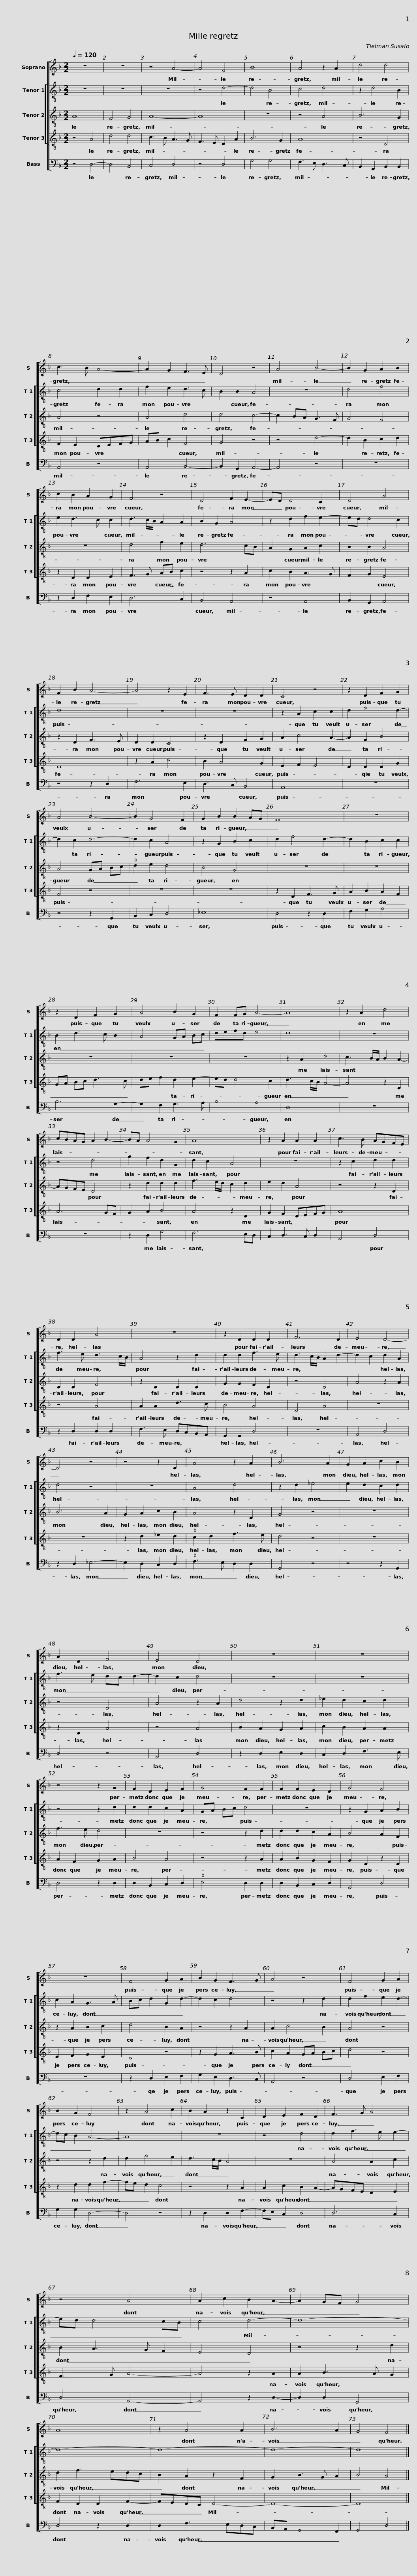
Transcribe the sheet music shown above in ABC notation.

X:1
%%score [ 1 [ 2 3 4 ] 5 ]
L:1/8
Q:1/4=120
M:2/2
I:linebreak $
K:F
V:1 treble
V:2 treble-8
V:3 treble-8
V:4 treble-8
V:5 bass
V:1
 z8 | z8 | z4 A4- | A4 F4 | B8 |$ %5
 A4 z2 A2 | d4 d4 | c3 B A4- | A2 G2 F3 E | D4 z4 | %10
 A4 B4- |$ B2 G2 A2 B2 | c2 B2 A2 G2 | F4 z4 | D4 F2 E2- |$ %15
 ED D4 C2 | D4 A4 |$ F2 B2 A4- | A4 z2 E2 | F3 E D2 D2 | %20
 C4 z4 | z2 D2 F2 G2 |$ A4 B4- |$ B2 G4 F2 | G2 B2 B2 AG | %25
 F8 | z8 | z2 D2 F2 G2 |$ A4 B2 G2 |$ F2 FG A4- | %30
 A8 | z2 A2 d4 | cBAG A2 B2- | BA A4 G2 |$ A8 |$ %35
 z2 A2 A2 A2 | c3 B AGFE | D2 D2 A4 | z8 |$ z2 D2 D2 D2 | %40
 F6 D2 |$ E4 D4- | D4 z4 | z4 z2 D2 | A4 z2 A2 | %45
 B6 A2 |$ G2 A2 c2 B2 |$ A2 D2 F4 | E4 D4 | z8 | %50
 z8 |$ z4 z2 G2 | F2 D2 E2 F2 |$ G4 F2 F2 | F2 F2 E2 D2 | %55
 G4 F4 | z8 | F4 G2 A2 |$ B2 G2 F3 G | A4 z4 | %60
 F4 G2 A2 | B2 G2 F4 | z2 A4 c2 |$ B2 A2 z2 C2 | D2 E2 F2 D2 | %65
 F3 G A4 | z4 A4 |$ A2 c2 B2 A2- |$ A2 GF G4 | A8 | %70
 z2 A4 A2 | B6 A2 | G4 F4 |] %73
V:2
 z8 | z8 | z8 | z4 d4- | d4 B4 |$ %5
 c4 d4 | z2 d4 B2 | c4 d2 d2 | f2 e2 d3 c | B2 B2 A4 | %10
 z8 |$ d4 f4 | e2 d3 c c2 | d3 c/B/ A2 A2 | B2 G2 A4 |$ %15
 z2 d2 f2 e2- | ed d4 c2 |$ d8 | z8 | z8 | %20
 z2 A2 c2 c2 | d2 f4 d2- |$ d2 c2 d4- |$ d2 c2 A4 | z2 G2 B2 c2 | %25
 d2 f4 d2- | d2 B2 c2 c2 | B2 d3 c B2 |$ A4 GA Bc |$ defd e4 | %30
 d8 | z8 | z4 d4 | g2 f2 d2 G2 |$ d2 c2 A4 |$ %35
 z8 | z2 c2 d2 d2 | f3 e d3 c/B/ | A4 z2 d2 |$ d2 d2 f3 e | %40
 d3 c/B/ A2 d2- |$ d2 c2 d2 A2 | d4 z4 | z8 | A4 d4 | %45
 z2 d2 _e4 |$ e2 d2 c2 d2 |$ f3 e dc d2- | d2 c2 d4 | z8 | %50
 z8 |$ z4 z2 d2 | d2 d2 c2 A2 |$ GA Bc d4 | z8 | %55
 z2 G2 A2 B2 | c2 A2 G3 A | Bc d2 G2 d2- |$ d2 c2 d4 | z4 z2 d2 | %60
 d2 f2 e2 d2- | dc B2 A4- | A8 |$ z8 | z4 d4 | %65
 d2 f3 e e2- | ed d4 cB |$ c4 d4- |$ d8- | d8- | %70
 d8- | d8- | d8 |] %73
V:3
 A8 | F4 G4 | A8- | A8 | z8 |$ %5
 z4 A4 | B6 G2 | A4 z4 | A4 d4 | d4 c4- | %10
 c2 BA G3 F |$ G4 F4 | z8 | d4 f2 e2 | d6 cB |$ %15
 A2 G2 A2 c2 | B2 B2 A4 |$ z2 D2 F3 E | D2 D2 C4 | z2 D2 F2 G2 | %20
 A2 c4 A2- | A2 F2 B4 |$ A4 GA Bc |$ d2 e2 d4 | B4 G4 | %25
 z8 | z8 | z8 |$ z8 |$ z8 | %30
 z2 A2 d4 | c3 B/A/ B2 A2- | AGFE D4 | z2 d2 d2 d2 |$ f3 e/d/ c2 d2 |$ %35
 e2 d2 A4 | z4 z2 D2 | D2 D2 F4 | z2 D2 D2 D2 |$ G2 G2 F2 D2 | %40
 z4 D4 |$ A4 z2 A2 | B6 A2 | G2 A2 c2 B2 | A4 z2 D2 | %45
 G4 z4 |$ z8 |$ z4 D4 | A4 z2 A2 | d4 z2 d2 | %50
 _e2 d2 c2 d2 |$ f3 e d4 | z8 |$ z4 z2 d2 | d2 d2 c2 A2 | %55
 B4 A2 F2 | z2 A2 B2 c2 | d4 B2 A2 |$ z4 z2 A2 | A2 c4 B2 | %60
 A4 z4 | z4 z2 d2 | d2 f4 e2 |$ d3 c/B/ A4 | z8 | %65
 A4 A2 c2 | B2 A3 G F2 |$ E4 D4 |$ z4 z2 d2 | d2 f3 edc | %70
 B2 A2 z2 F2 | G2 B3 G A2 | B4 A4 |] %73
V:4
 z4 A4 | d4 d4 | c3 B A3 G | F3 E D2 A2 | B6 G2 |$ %5
 A8 | z4 D4 | F2 E2 DEFG | AB c2 F4 | G4 z4 | %10
 z4 d4- |$ d2 B2 c2 d2 | z2 D2 D2 E2 | F3 G AB c2 | z4 z2 A2 |$ %15
 c2 B2 A3 G | F2 G2 E4 |$ D8 | z2 A2 c4 | B2 A4 G2 | %20
 E2 F2 E4 | D2 D2 D2 G2 |$ F4 z4 |$ z8 | z8 | %25
 z2 D2 F3 G | A2 B2 A2 F2 | GA Bc d3 c |$ de f2 d2 e2- |$ ed d4 c2 | %30
 d3 c/B/ A4- | A4 z2 D2 | A6 GF | G2 A2 B4 |$ A4 z2 D2 |$ %35
 G2 F2 DEFG | A8 | z4 A4 | A2 A2 d3 c |$ B4 A4 | %40
 D4 A4 |$ z8 | z8 | z2 d2 _e2 d2 | c2 d2 f3 e | %45
 d4 z4 |$ z8 |$ z2 D2 A4 | z4 A4 | B2 A2 G2 A2 | %50
 c2 B2 A2 A2 |$ A2 F2 G2 A2 | B4 A4 |$ z4 z2 A2 | A2 B2 G2 F2 | %55
 G2 D2 z2 D2 | E2 F2 G2 E2 | D4 z4 |$ z2 G2 A3 B | c2 A2 GA Bc | %60
 d4 z4 | z2 d2 d2 f2- | fe d2 c4 |$ z4 z2 A2 | A2 c2 B2 A2- | %65
 AGFE D2 E2 | F3 G A4- |$ A4 z2 A2 |$ A2 B3 A G2 | F2 D2 D2 F2- | %70
 FEDC D4- | D8- | D8 |] %73
V:5
 z4 D,4- | D,4 B,,4 | C,4 D,4 | z4 D,4 | G,4 G,4 |$ %5
 F,3 E, D,3 C, | B,,2 G,,2 B,,2 B,,2 | A,,4 z4 | A,,4 B,,4- | B,,2 G,,2 A,,4- | %10
 A,,4 z4 |$ z8 | z2 D,2 F,2 E,2 | D,6 C,2 | B,,4 A,,4 |$ %15
 z4 A,,4 | B,,2 G,,2 A,,4 |$ z4 z2 D,2 | F,6 E,2 | D,3 C, B,,4 | %20
 A,,8 | z8 |$ z4 z2 G,,2 |$ B,,2 C,2 D,4 | _E,8 | %25
 D,4 z2 D,2 | F,2 G,2 A,4 | B,6 G,2- |$ G,2 F,2 G,3 A, |$ B,4 A,4 | %30
 D,8 | z8 | z8 | z2 D,2 G,4 |$ F,6 E,D, |$ %35
 C,2 D,3 C, D,2 | A,,4 D,4 | z2 D,2 D,2 D,2 | F,3 E, D,C,B,,A,, |$ G,,2 G,,2 D,4 | %40
 z8 |$ A,,4 D,4 | z2 D,2 _E,4- | E,2 D,2 C,2 D,2 | F,3 E, D,2 D,2 | %45
 G,,4 z4 |$ z4 z2 G,,2 |$ D,4 z4 | A,,4 D,4 | z2 D,2 E,2 D,2 | %50
 C,2 D,2 F,3 E, |$ D,4 z2 D,2 | D,2 B,,2 C,2 D,2 |$ E,4 D,2 D,2 | D,2 B,,2 C,2 D,2 | %55
 G,,4 D,4 | z8 | z2 D,2 E,2 F,2 |$ G,2 E,2 D,3 C, | A,,4 z4 | %60
 D,4 E,2 F,2 | G,2 G,2 D,4- | D,4 z4 |$ z2 D,2 D,2 F,2- | F,E, C,2 D,4 | %65
 D,6 C,2 | D,4 A,,4- |$ A,,4 z2 D,2- |$ D,2 D,2 G,,4 | D,4 z2 D,2 | %70
 D,2 F,3 E,D,C, | B,,A,, G,,4 F,,2 | G,,4 D,4 |] %73
